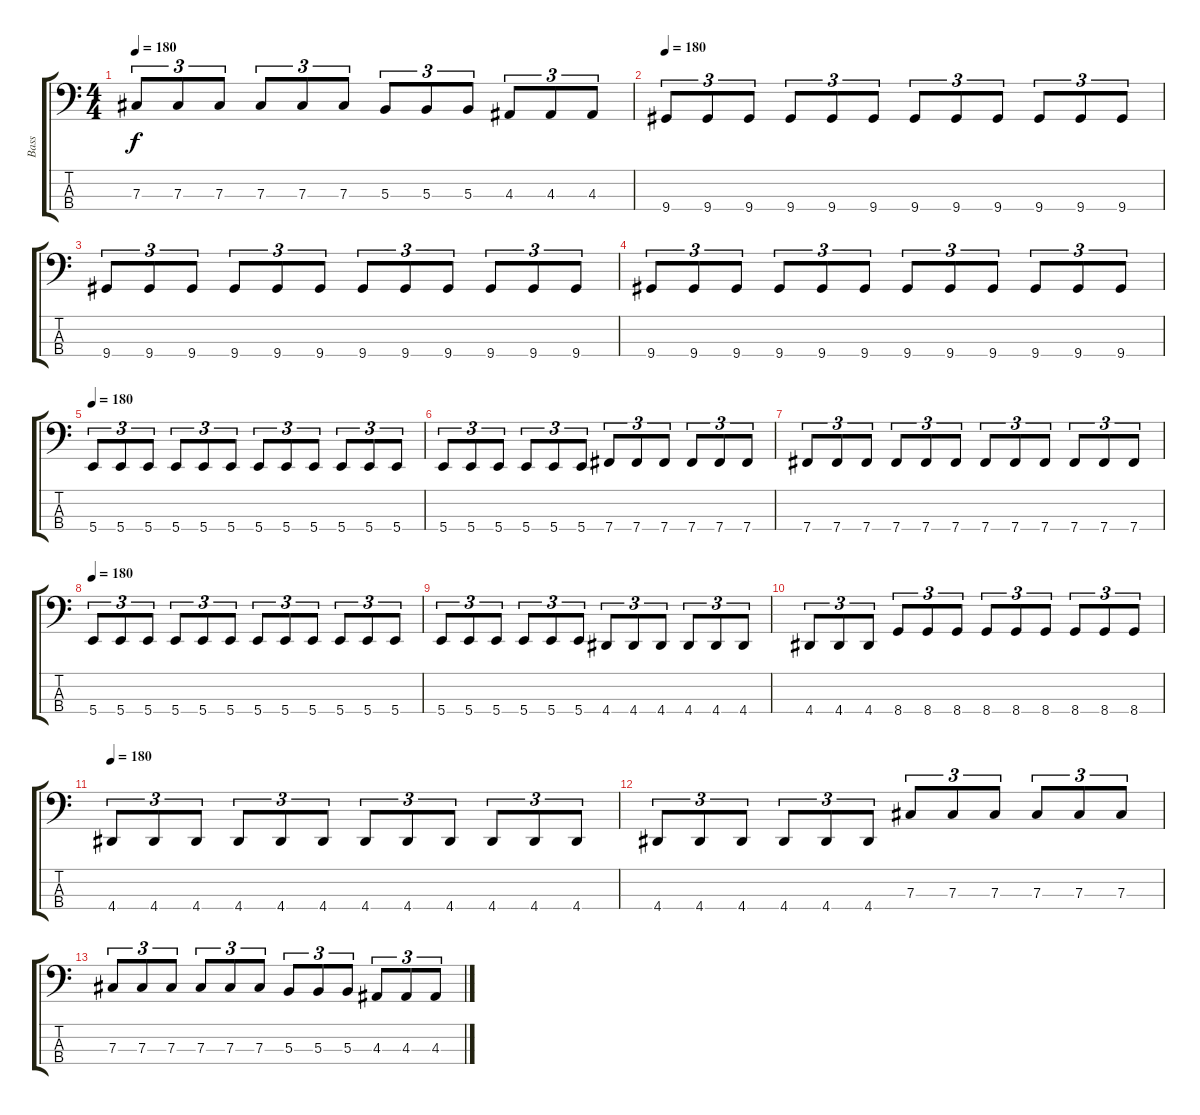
\track ("Bass" "Bass") {instrument electricbasspick}
\staff {score tabs}
\tuning (E2 B1 Gb1 B0) {hide}
\ts (4 4)
\tempo 180
\clef f4
\ks c
7.3.8{tu (3 2) dy f} 7.3.8{tu (3 2)} 7.3.8{tu (3 2)} 7.3.8{tu (3 2)} 7.3.8{tu (3 2)} 7.3.8{tu (3 2)} 5.3.8{tu (3 2)} 5.3.8{tu (3 2)} 5.3.8{tu (3 2)} 4.3.8{tu (3 2)} 4.3.8{tu (3 2)} 4.3.8{tu (3 2)} |
\tempo 180
9.4.8{tu (3 2)} 9.4.8{tu (3 2)} 9.4.8{tu (3 2)} 9.4.8{tu (3 2)} 9.4.8{tu (3 2)} 9.4.8{tu (3 2)} 9.4.8{tu (3 2)} 9.4.8{tu (3 2)} 9.4.8{tu (3 2)} 9.4.8{tu (3 2)} 9.4.8{tu (3 2)} 9.4.8{tu (3 2)} |
9.4.8{tu (3 2)} 9.4.8{tu (3 2)} 9.4.8{tu (3 2)} 9.4.8{tu (3 2)} 9.4.8{tu (3 2)} 9.4.8{tu (3 2)} 9.4.8{tu (3 2)} 9.4.8{tu (3 2)} 9.4.8{tu (3 2)} 9.4.8{tu (3 2)} 9.4.8{tu (3 2)} 9.4.8{tu (3 2)} |
9.4.8{tu (3 2)} 9.4.8{tu (3 2)} 9.4.8{tu (3 2)} 9.4.8{tu (3 2)} 9.4.8{tu (3 2)} 9.4.8{tu (3 2)} 9.4.8{tu (3 2)} 9.4.8{tu (3 2)} 9.4.8{tu (3 2)} 9.4.8{tu (3 2)} 9.4.8{tu (3 2)} 9.4.8{tu (3 2)} |
\tempo 180
5.4.8{tu (3 2)} 5.4.8{tu (3 2)} 5.4.8{tu (3 2)} 5.4.8{tu (3 2)} 5.4.8{tu (3 2)} 5.4.8{tu (3 2)} 5.4.8{tu (3 2)} 5.4.8{tu (3 2)} 5.4.8{tu (3 2)} 5.4.8{tu (3 2)} 5.4.8{tu (3 2)} 5.4.8{tu (3 2)} |
5.4.8{tu (3 2)} 5.4.8{tu (3 2)} 5.4.8{tu (3 2)} 5.4.8{tu (3 2)} 5.4.8{tu (3 2)} 5.4.8{tu (3 2)} 7.4.8{tu (3 2)} 7.4.8{tu (3 2)} 7.4.8{tu (3 2)} 7.4.8{tu (3 2)} 7.4.8{tu (3 2)} 7.4.8{tu (3 2)} |
7.4.8{tu (3 2)} 7.4.8{tu (3 2)} 7.4.8{tu (3 2)} 7.4.8{tu (3 2)} 7.4.8{tu (3 2)} 7.4.8{tu (3 2)} 7.4.8{tu (3 2)} 7.4.8{tu (3 2)} 7.4.8{tu (3 2)} 7.4.8{tu (3 2)} 7.4.8{tu (3 2)} 7.4.8{tu (3 2)} |
\tempo 180
5.4.8{tu (3 2)} 5.4.8{tu (3 2)} 5.4.8{tu (3 2)} 5.4.8{tu (3 2)} 5.4.8{tu (3 2)} 5.4.8{tu (3 2)} 5.4.8{tu (3 2)} 5.4.8{tu (3 2)} 5.4.8{tu (3 2)} 5.4.8{tu (3 2)} 5.4.8{tu (3 2)} 5.4.8{tu (3 2)} |
5.4.8{tu (3 2)} 5.4.8{tu (3 2)} 5.4.8{tu (3 2)} 5.4.8{tu (3 2)} 5.4.8{tu (3 2)} 5.4.8{tu (3 2)} 4.4.8{tu (3 2)} 4.4.8{tu (3 2)} 4.4.8{tu (3 2)} 4.4.8{tu (3 2)} 4.4.8{tu (3 2)} 4.4.8{tu (3 2)} |
4.4.8{tu (3 2)} 4.4.8{tu (3 2)} 4.4.8{tu (3 2)} 8.4.8{tu (3 2)} 8.4.8{tu (3 2)} 8.4.8{tu (3 2)} 8.4.8{tu (3 2)} 8.4.8{tu (3 2)} 8.4.8{tu (3 2)} 8.4.8{tu (3 2)} 8.4.8{tu (3 2)} 8.4.8{tu (3 2)} |
\tempo 180
4.4.8{tu (3 2)} 4.4.8{tu (3 2)} 4.4.8{tu (3 2)} 4.4.8{tu (3 2)} 4.4.8{tu (3 2)} 4.4.8{tu (3 2)} 4.4.8{tu (3 2)} 4.4.8{tu (3 2)} 4.4.8{tu (3 2)} 4.4.8{tu (3 2)} 4.4.8{tu (3 2)} 4.4.8{tu (3 2)} |
4.4.8{tu (3 2)} 4.4.8{tu (3 2)} 4.4.8{tu (3 2)} 4.4.8{tu (3 2)} 4.4.8{tu (3 2)} 4.4.8{tu (3 2)} 7.3.8{tu (3 2)} 7.3.8{tu (3 2)} 7.3.8{tu (3 2)} 7.3.8{tu (3 2)} 7.3.8{tu (3 2)} 7.3.8{tu (3 2)} |
7.3.8{tu (3 2)} 7.3.8{tu (3 2)} 7.3.8{tu (3 2)} 7.3.8{tu (3 2)} 7.3.8{tu (3 2)} 7.3.8{tu (3 2)} 5.3.8{tu (3 2)} 5.3.8{tu (3 2)} 5.3.8{tu (3 2)} 4.3.8{tu (3 2)} 4.3.8{tu (3 2)} 4.3.8{tu (3 2)}
